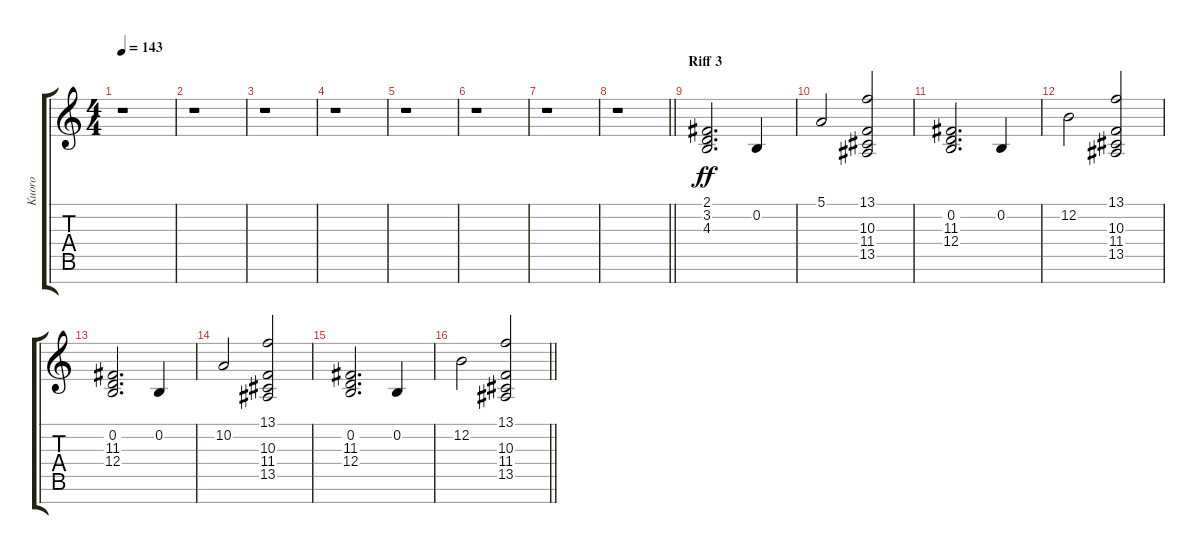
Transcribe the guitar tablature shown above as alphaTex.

\track ("Kuoro" "Kuoro") {instrument pad4choir}
\staff {score tabs}
\tuning (E4 B3 G3 D3 A2 E2 B1) {hide}
\ts (4 4)
\tempo 143
\clef g2
\ks c
r.1{dy ff} |
r.1 |
r.1 |
r.1 |
r.1 |
r.1 |
r.1 |
\barLineRight lightlight
r.1 |
\section ("" "Riff 3")
(2.1 3.2 4.3).2{d} 0.2.4 |
5.1.2 (13.1 10.3 11.4 13.5).2 |
(0.2 11.3 12.4).2{d} 0.2.4 |
12.2.2 (13.1 10.3 11.4 13.5).2 |
(0.2 11.3 12.4).2{d} 0.2.4 |
10.2.2 (13.1 10.3 11.4 13.5).2 |
(0.2 11.3 12.4).2{d} 0.2.4 |
\barLineRight lightlight
12.2.2 (13.1 10.3 11.4 13.5).2
